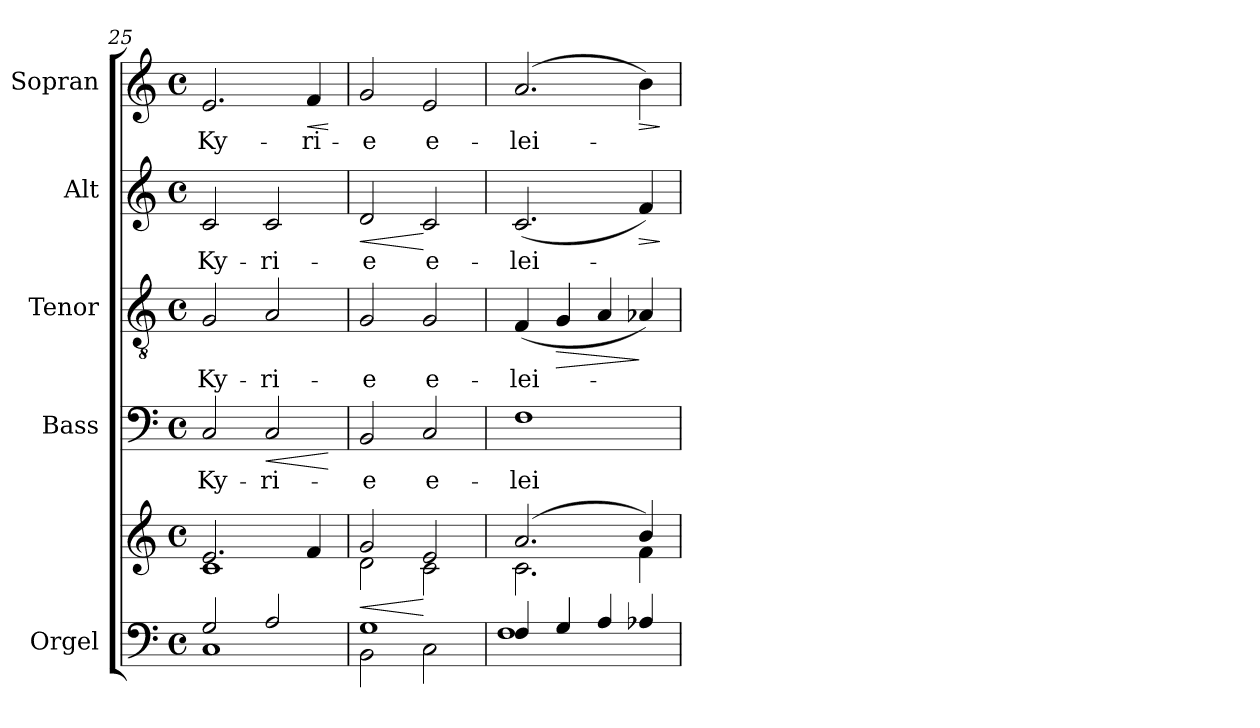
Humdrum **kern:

**kern	**kern	**dynam	**kern	**text	**dynam	**kern	**text	**dynam	**kern	**text	**dynam	**kern	**text	**dynam
*part5	*part5	*part5	*part4	*part4	*part4	*part3	*part3	*part3	*part2	*part2	*part2	*part1	*part1	*part1
*staff6	*staff5	*staff5/6	*staff4	*staff4	*staff4	*staff3	*staff3	*staff3	*staff2	*staff2	*staff2	*staff1	*staff1	*staff1
*I"Orgel	*	*	*I"Bass	*	*	*I"Tenor	*	*	*I"Alt	*	*	*I"Sopran	*	*
*I'Org.	*	*	*I'B.	*	*	*I'T.	*	*	*I'A.	*	*	*I'S.	*	*
!!LO:PB:g=z
*clefF4	*clefG2	*	*clefF4	*	*	*clefGv2	*	*	*clefG2	*	*	*clefG2	*	*
*k[]	*k[]	*	*k[]	*	*	*k[]	*	*	*k[]	*	*	*k[]	*	*
*C:	*C:	*	*C:	*	*	*C:	*	*	*C:	*	*	*C:	*	*
*M4/4	*M4/4	*	*M4/4	*	*	*M4/4	*	*	*M4/4	*	*	*M4/4	*	*
*met(c)	*met(c)	*	*met(c)	*	*	*met(c)	*	*	*met(c)	*	*	*met(c)	*	*
=25	=25	=25	=25	=25	=25	=25	=25	=25	=25	=25	=25	=25	=25	=25
*^	*^	*	*	*	*	*	*	*	*	*	*	*	*	*
!	!	!	!	!	!	!LO:LY:b	!	!	!LO:LY:b	!	!	!LO:LY:b	!	!	!LO:LY:b	!
2G/	1C	2.e/	1c	.	2C/	Ky-	.	2G/	Ky-	.	2c/	Ky-	.	2.e/	Ky-	.
!	!	!	!	!	!	!LO:LY:b	!LO:HP:b	!	!LO:LY:b	!	!	!LO:LY:b	!	!	!	!
2A/	.	.	.	.	2C/	-ri-	<	2A/	-ri-	.	2c/	-ri-	.	.	.	.
!	!	!	!	!	!	!	!	!	!	!	!	!	!	!	!LO:LY:b	!LO:HP:b
.	.	4f/	.	.	.	.	.	.	.	.	.	.	.	4f/	-ri-	<
*v	*v	*	*	*	*	*	*	*	*	*	*	*	*	*	*	*
*	*v	*v	*	*	*	*	*	*	*	*	*	*	*	*	*
.	.	.	.	.	[	.	.	.	.	.	.	.	.	[
=26	=26	=26	=26	=26	=26	=26	=26	=26	=26	=26	=26	=26	=26	=26
*^	*	*	*	*	*	*	*	*	*	*	*	*	*	*
!	!	!	!LO:HP:b	!	!LO:LY:b	!	!	!LO:LY:b	!	!	!LO:LY:b	!LO:HP:b	!	!LO:LY:b	!
*	*	*^	*	*	*	*	*	*	*	*	*	*	*	*	*
1G	2BB\	2g/	2d\	<	2BB/	-e	.	2G/	-e	.	2d/	-e	<	2g/	-e	.
!	!	!	!	!	!	!LO:LY:b	!	!	!LO:LY:b	!	!	!LO:LY:b	!	!	!LO:LY:b	!
.	2C\	2e/	2c\	[	2C/	e-	.	2G/	e-	.	2c/	e-	[	2e/	e-	.
=27	=27	=27	=27	=27	=27	=27	=27	=27	=27	=27	=27	=27	=27	=27	=27	=27
!	!	!	!	!	!	!LO:LY:b	!	!	!LO:LY:b	!	!	!LO:LY:b	!	!	!LO:LY:b	!
4F/	1F	(2.a/	2.c\	.	1F	-lei-	.	(<4F/	-lei-	.	(<2.c/	-lei-	.	(2.a/	-lei-	.
!	!	!	!	!	!	!	!	!	!	!LO:HP:b	!	!	!	!	!	!
4G/	.	.	.	.	.	.	.	4G/	.	>	.	.	.	.	.	.
4A/	.	.	.	.	.	.	.	4A/	.	.	.	.	.	.	.	.
!	!	!	!	!	!	!	!	!	!	!	!	!	!LO:HP:b	!	!	!LO:HP:b
4A-X/	.	4b/)	4f\	.	.	.	.	4A-X/)	.	]	4f/)	.	>	4b\)	.	>
*v	*v	*	*	*	*	*	*	*	*	*	*	*	*	*	*	*
*	*v	*v	*	*	*	*	*	*	*	*	*	*	*	*	*
.	.	.	.	.	.	.	.	.	.	.	]	.	.	]
=	=	=	=	=	=	=	=	=	=	=	=	=	=	=
*-	*-	*-	*-	*-	*-	*-	*-	*-	*-	*-	*-	*-	*-	*-
